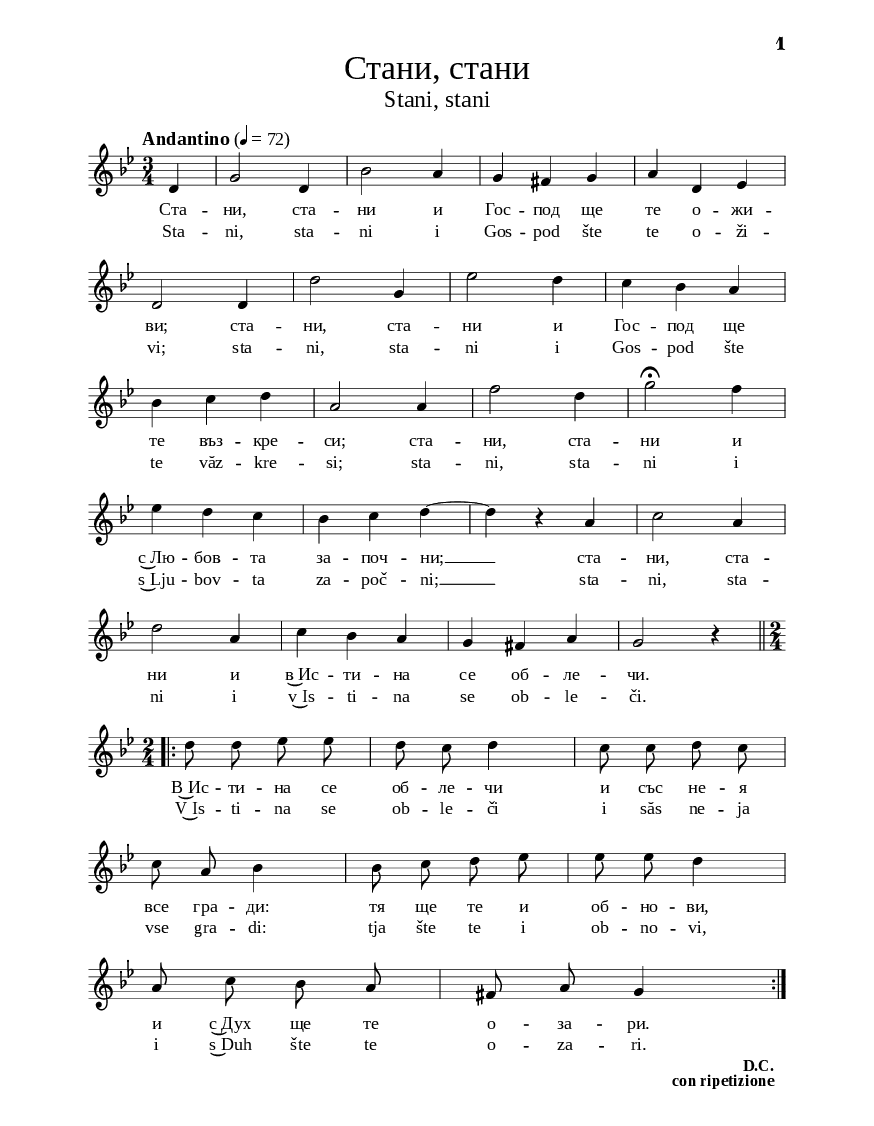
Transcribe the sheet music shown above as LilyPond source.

\version "2.24.2"

% include paper part and global functions
\include "include/globals.ily"

\bookpart {

  \label #'ref028
  \tocItem \markup "Стани, стани – Stani, stani"

  \include "include/bookpart-paper.ily"
  \score {
    \include "include/score-layout.ily"

    \new Voice \absolute {
      \clef treble
      \key g \minor
      \time 3/4
      \tempoFunc "Andantino" 4 "72"
      \autoBeamOff
      \partial 4
      d'4 | g'2 d'4 | bes'2 a'4 | g'4 fis' g' |  a'4 d' es'  \break
      d'2 d'4 |  d''2 g'4 | es''2 d''4 | c''4 bes' a' \break |
      bes'4 c'' d'' | a'2 a'4 | f''2 d''4 |  g''2 \fermata f''4 \break |
      es''4 d'' c'' | bes'4 c'' d'' ~ | d''4  r a' | c''2 a'4 \break |
      d''2 a'4 | c''4 bes' a' | g'4 fis' a' | g'2 r4 | \time 2/4 \break |
      \bar ".|:-||" d''8 d'' es'' es'' | d''8 c'' d''4 | c''8 c'' d'' c'' \break |
      c''8 a' bes'4 | bes'8 c'' d'' es'' | es''8 es'' d''4 \break |
      a'8 c'' bes' a' | fis'8 a' g'4  \bar ":|." \break
    }


    \addlyrics {
      Ста -- ни, ста -- ни и Гос -- под ще те о -- жи -- ви;
      ста -- ни, ста -- ни и Гос -- под ще те въз --
      кре -- си; ста -- ни, ста -- ни и с~Лю -- бов --
      та за -- поч -- ни; __ ста -- ни, ста -- ни и в~Ис
      -- ти -- на се об -- ле -- чи. В~Ис -- ти -- на
      се об -- ле -- чи и със не -- я все гра -- ди:
      тя ще те и об -- но -- ви, и с~Дух ще те о
      -- за -- ри.}
      \addlyrics {
        Sta -- ni, sta -- ni i Gos -- pod šte te o -- ži -- vi;
        sta -- ni, sta -- ni i Gos -- pod šte te văz --
        kre -- si; sta -- ni, sta -- ni i s~Lju -- bov --
        ta za -- poč -- ni; __ sta -- ni, sta -- ni i v~Is
        -- ti -- na se ob -- le -- či. V~Is -- ti -- na
        se ob -- le -- či i săs ne -- ja vse gra -- di:
        tja šte te i ob -- no -- vi, i s~Duh šte te o
        -- za -- ri.}

        \header {
          title = \titleFunc "Стани, стани" "Stani, stani"
        }

        \midi{}

      } % score

      \markup \dc-two "D.C." "con ripetizione"

      \pageBreak

      % include foreign translation(s) of the song
      \version "2.24.4"

\markup \fill-line { \fontsize #deTitleFontSize "Stehe auf, stehe auf" }
\markup \null
\markup \null
\markup \abs-fontsize #10 {
  \hspace #5
  \override #`(baseline-skip . ,deCoupletBaselineSkip)
  \column {
    \line {   "   " Steh auf, steh auf }
    \line {   "   " und der Herr wird dich beleben; }
    \line {   "   " steh auf, steh auf}
    \line {   "   " und der Herr wird dich }
    \line {   "   " auferstehen lassen; }
    \line {   "   " steh auf, steh auf  }
    \line {   "   "und beginne mit Liebe;}
    \line {   "   "stehe auf, stehe auf }
    \line {   "   "und kleide dich in Wahrheit.}
  }
  \hspace #5
  \override #`(baseline-skip . ,deCoupletBaselineSkip)
  \column {
    \line {  "   " Kleide dich in Wahrheit}
    \line {   "   "und erbaue immer mit ihr,}
    \line {   "   "sie wird dich sogar erneuern}
    \line {   "   "und mit Geist dich erleuchten.}
  }
}












%---------------------------------------------------------------------


    } % bookpart
